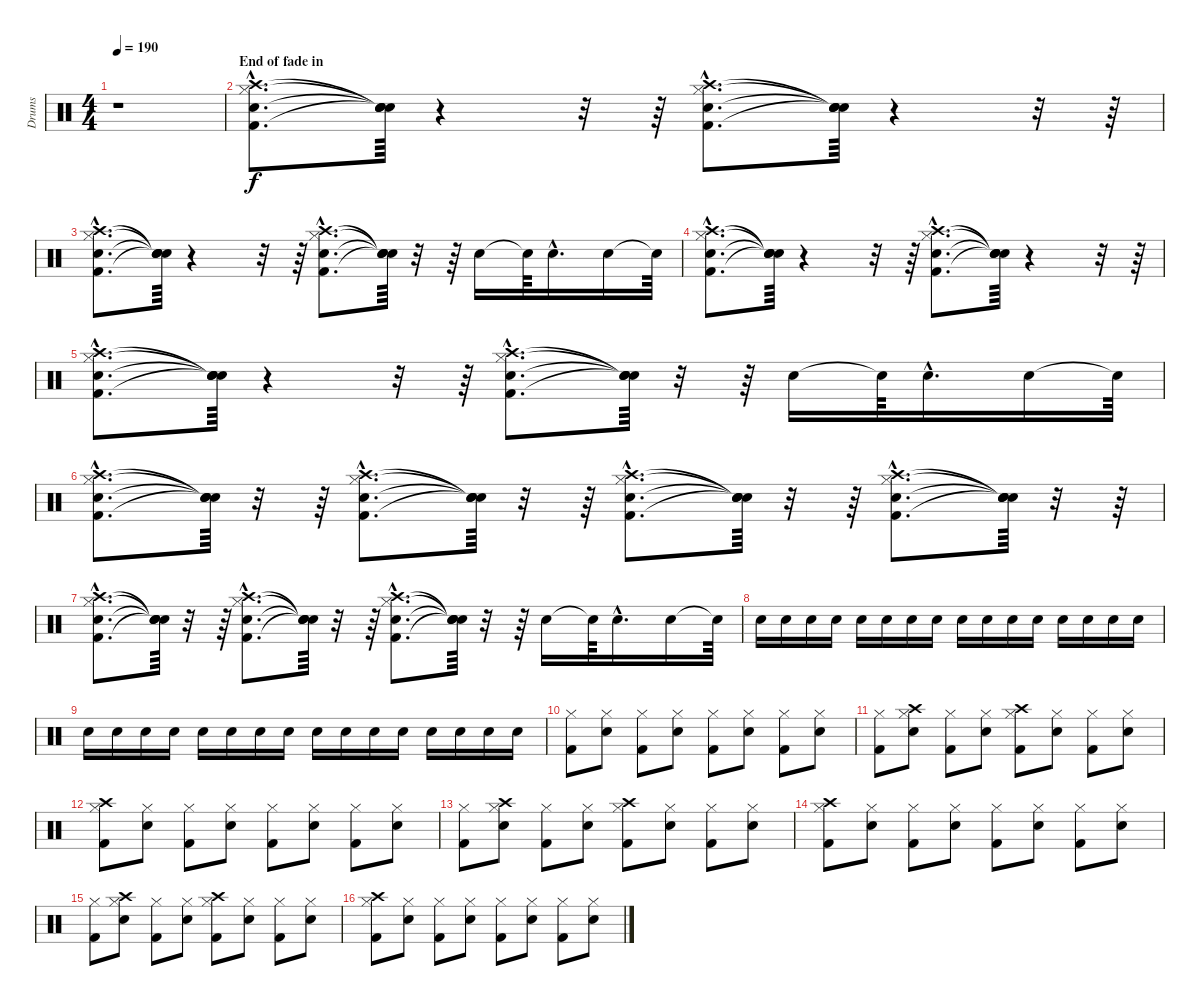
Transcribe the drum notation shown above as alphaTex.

\track ("Drums" "Drums") {instrument percussion}
\staff {score}
\articulation defaults
\ts (4 4)
\tempo 190
\clef neutral
\ks c
r.1{dy f} |
\section ("" "End of fade in")
("Kick (hit) 2"{hac} "Snare (hit) 2"{hac} "Hi-Hat (closed)"{hac} "Crash high (hit)"{hac}).8{d} ("Snare (hit)"{t} "Snare (hit)"{t} "Snare (hit)"{t} "Snare (hit)"{t}).64 r.4 r.32 r.64 ("Kick (hit) 2"{hac} "Snare (hit) 2"{hac} "Hi-Hat (closed)"{hac} "Crash high (hit)"{hac}).8{d} ("Snare (hit)"{t} "Snare (hit)"{t} "Snare (hit)"{t} "Snare (hit)"{t}).64 r.4 r.32 r.64 |
("Kick (hit) 2"{hac} "Snare (hit) 2"{hac} "Hi-Hat (closed)"{hac} "Crash high (hit)"{hac}).8{d} ("Snare (hit)"{t} "Snare (hit)"{t} "Snare (hit)"{t} "Snare (hit)"{t}).64 r.4 r.32 r.64 ("Kick (hit) 2"{hac} "Snare (hit) 2"{hac} "Hi-Hat (closed)"{hac} "Crash high (hit)"{hac}).8{d} ("Snare (hit)"{t} "Snare (hit)"{t} "Snare (hit)"{t} "Snare (hit)"{t}).64 r.32 r.64 "Snare (hit) 2".16 "Snare (hit)"{t}.64 "Snare (hit) 2"{hac}.16{d} "Snare (hit) 2".16 "Snare (hit)"{t}.64 |
("Kick (hit) 2"{hac} "Snare (hit) 2"{hac} "Hi-Hat (closed)"{hac} "Crash high (hit)"{hac}).8{d} ("Snare (hit)"{t} "Snare (hit)"{t} "Snare (hit)"{t} "Snare (hit)"{t}).64 r.4 r.32 r.64 ("Kick (hit) 2"{hac} "Snare (hit) 2"{hac} "Hi-Hat (closed)"{hac} "Crash high (hit)"{hac}).8{d} ("Snare (hit)"{t} "Snare (hit)"{t} "Snare (hit)"{t} "Snare (hit)"{t}).64 r.4 r.32 r.64 |
("Kick (hit) 2"{hac} "Snare (hit) 2"{hac} "Hi-Hat (closed)"{hac} "Crash high (hit)"{hac}).8{d} ("Snare (hit)"{t} "Snare (hit)"{t} "Snare (hit)"{t} "Snare (hit)"{t}).64 r.4 r.32 r.64 ("Kick (hit) 2"{hac} "Snare (hit) 2"{hac} "Hi-Hat (closed)"{hac} "Crash high (hit)"{hac}).8{d} ("Snare (hit)"{t} "Snare (hit)"{t} "Snare (hit)"{t} "Snare (hit)"{t}).64 r.32 r.64 "Snare (hit) 2".16 "Snare (hit)"{t}.64 "Snare (hit) 2"{hac}.16{d} "Snare (hit) 2".16 "Snare (hit)"{t}.64 |
("Kick (hit) 2"{hac} "Snare (hit) 2"{hac} "Hi-Hat (closed)"{hac} "Crash high (hit)"{hac}).8{d} ("Snare (hit)"{t} "Snare (hit)"{t} "Snare (hit)"{t} "Snare (hit)"{t}).64 r.32 r.64 ("Kick (hit) 2"{hac} "Snare (hit) 2"{hac} "Hi-Hat (closed)"{hac} "Crash high (hit)"{hac}).8{d} ("Snare (hit)"{t} "Snare (hit)"{t} "Snare (hit)"{t} "Snare (hit)"{t}).64 r.32 r.64 ("Kick (hit) 2"{hac} "Snare (hit) 2"{hac} "Hi-Hat (closed)"{hac} "Crash high (hit)"{hac}).8{d} ("Snare (hit)"{t} "Snare (hit)"{t} "Snare (hit)"{t} "Snare (hit)"{t}).64 r.32 r.64 ("Kick (hit) 2"{hac} "Snare (hit) 2"{hac} "Hi-Hat (closed)"{hac} "Crash high (hit)"{hac}).8{d} ("Snare (hit)"{t} "Snare (hit)"{t} "Snare (hit)"{t} "Snare (hit)"{t}).64 r.32 r.64 |
("Kick (hit) 2"{hac} "Snare (hit) 2"{hac} "Hi-Hat (closed)"{hac} "Crash high (hit)"{hac}).8{d} ("Snare (hit)"{t} "Snare (hit)"{t} "Snare (hit)"{t} "Snare (hit)"{t}).64 r.32 r.64 ("Kick (hit) 2"{hac} "Snare (hit) 2"{hac} "Hi-Hat (closed)"{hac} "Crash high (hit)"{hac}).8{d} ("Snare (hit)"{t} "Snare (hit)"{t} "Snare (hit)"{t} "Snare (hit)"{t}).64 r.32 r.64 ("Kick (hit) 2"{hac} "Snare (hit) 2"{hac} "Hi-Hat (closed)"{hac} "Crash high (hit)"{hac}).8{d} ("Snare (hit)"{t} "Snare (hit)"{t} "Snare (hit)"{t} "Snare (hit)"{t}).64 r.32 r.64 "Snare (hit) 2".16 "Snare (hit)"{t}.64 "Snare (hit) 2"{hac}.16{d} "Snare (hit) 2".16 "Snare (hit)"{t}.64 |
"Snare (hit) 2".16 "Snare (hit) 2".16 "Snare (hit) 2".16 "Snare (hit) 2".16 "Snare (hit) 2".16 "Snare (hit) 2".16 "Snare (hit) 2".16 "Snare (hit) 2".16 "Snare (hit) 2".16 "Snare (hit) 2".16 "Snare (hit) 2".16 "Snare (hit) 2".16 "Snare (hit) 2".16 "Snare (hit) 2".16 "Snare (hit) 2".16 "Snare (hit) 2".16 |
"Snare (hit) 2".16 "Snare (hit) 2".16 "Snare (hit) 2".16 "Snare (hit) 2".16 "Snare (hit) 2".16 "Snare (hit) 2".16 "Snare (hit) 2".16 "Snare (hit) 2".16 "Snare (hit) 2".16 "Snare (hit) 2".16 "Snare (hit) 2".16 "Snare (hit) 2".16 "Snare (hit) 2".16 "Snare (hit) 2".16 "Snare (hit) 2".16 "Snare (hit) 2".16 |
("Kick (hit) 2" "Hi-Hat (closed)").8 ("Snare (hit) 2" "Hi-Hat (closed)").8 ("Kick (hit) 2" "Hi-Hat (closed)").8 ("Snare (hit) 2" "Hi-Hat (closed)").8 ("Kick (hit) 2" "Hi-Hat (closed)").8 ("Snare (hit) 2" "Hi-Hat (closed)").8 ("Kick (hit) 2" "Hi-Hat (closed)").8 ("Snare (hit) 2" "Hi-Hat (closed)").8 |
("Kick (hit) 2" "Hi-Hat (closed)").8 ("Snare (hit) 2" "Hi-Hat (closed)" "Crash high (hit)").8 ("Kick (hit) 2" "Hi-Hat (closed)").8 ("Snare (hit) 2" "Hi-Hat (closed)").8 ("Kick (hit) 2" "Hi-Hat (closed)" "Crash high (hit)").8 ("Snare (hit) 2" "Hi-Hat (closed)").8 ("Kick (hit) 2" "Hi-Hat (closed)").8 ("Snare (hit) 2" "Hi-Hat (closed)").8 |
("Kick (hit) 2" "Hi-Hat (closed)" "Crash high (hit)").8 ("Snare (hit) 2" "Hi-Hat (closed)").8 ("Kick (hit) 2" "Hi-Hat (closed)").8 ("Snare (hit) 2" "Hi-Hat (closed)").8 ("Kick (hit) 2" "Hi-Hat (closed)").8 ("Snare (hit) 2" "Hi-Hat (closed)").8 ("Kick (hit) 2" "Hi-Hat (closed)").8 ("Snare (hit) 2" "Hi-Hat (closed)").8 |
("Kick (hit) 2" "Hi-Hat (closed)").8 ("Snare (hit) 2" "Hi-Hat (closed)" "Crash high (hit)").8 ("Kick (hit) 2" "Hi-Hat (closed)").8 ("Snare (hit) 2" "Hi-Hat (closed)").8 ("Kick (hit) 2" "Hi-Hat (closed)" "Crash high (hit)").8 ("Snare (hit) 2" "Hi-Hat (closed)").8 ("Kick (hit) 2" "Hi-Hat (closed)").8 ("Snare (hit) 2" "Hi-Hat (closed)").8 |
("Kick (hit) 2" "Hi-Hat (closed)" "Crash high (hit)").8 ("Snare (hit) 2" "Hi-Hat (closed)").8 ("Kick (hit) 2" "Hi-Hat (closed)").8 ("Snare (hit) 2" "Hi-Hat (closed)").8 ("Kick (hit) 2" "Hi-Hat (closed)").8 ("Snare (hit) 2" "Hi-Hat (closed)").8 ("Kick (hit) 2" "Hi-Hat (closed)").8 ("Snare (hit) 2" "Hi-Hat (closed)").8 |
("Kick (hit) 2" "Hi-Hat (closed)").8 ("Snare (hit) 2" "Hi-Hat (closed)" "Crash high (hit)").8 ("Kick (hit) 2" "Hi-Hat (closed)").8 ("Snare (hit) 2" "Hi-Hat (closed)").8 ("Kick (hit) 2" "Hi-Hat (closed)" "Crash high (hit)").8 ("Snare (hit) 2" "Hi-Hat (closed)").8 ("Kick (hit) 2" "Hi-Hat (closed)").8 ("Snare (hit) 2" "Hi-Hat (closed)").8 |
("Kick (hit) 2" "Hi-Hat (closed)" "Crash high (hit)").8 ("Snare (hit) 2" "Hi-Hat (closed)").8 ("Kick (hit) 2" "Hi-Hat (closed)").8 ("Snare (hit) 2" "Hi-Hat (closed)").8 ("Kick (hit) 2" "Hi-Hat (closed)").8 ("Snare (hit) 2" "Hi-Hat (closed)").8 ("Kick (hit) 2" "Hi-Hat (closed)").8 ("Snare (hit) 2" "Hi-Hat (closed)").8
